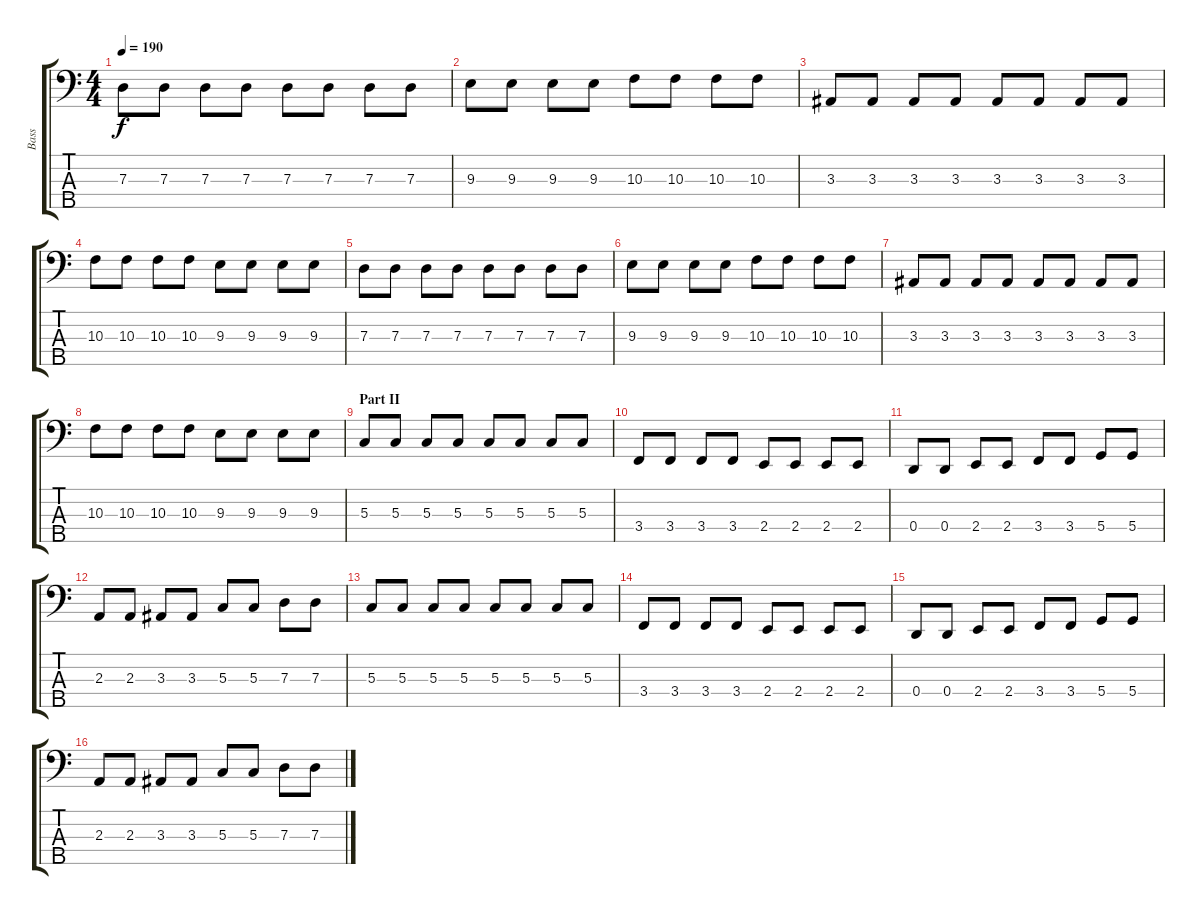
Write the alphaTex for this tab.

\track ("Bass" "Bass") {instrument electricbassfinger}
\staff {score tabs}
\tuning (F2 C2 G1 D1 A0) {hide}
\ts (4 4)
\tempo 190
\clef f4
\ks c
7.3.8{dy f} 7.3.8 7.3.8 7.3.8 7.3.8 7.3.8 7.3.8 7.3.8 |
9.3.8 9.3.8 9.3.8 9.3.8 10.3.8 10.3.8 10.3.8 10.3.8 |
3.3.8 3.3.8 3.3.8 3.3.8 3.3.8 3.3.8 3.3.8 3.3.8 |
10.3.8 10.3.8 10.3.8 10.3.8 9.3.8 9.3.8 9.3.8 9.3.8 |
7.3.8 7.3.8 7.3.8 7.3.8 7.3.8 7.3.8 7.3.8 7.3.8 |
9.3.8 9.3.8 9.3.8 9.3.8 10.3.8 10.3.8 10.3.8 10.3.8 |
3.3.8 3.3.8 3.3.8 3.3.8 3.3.8 3.3.8 3.3.8 3.3.8 |
10.3.8 10.3.8 10.3.8 10.3.8 9.3.8 9.3.8 9.3.8 9.3.8 |
\section ("" "Part II")
5.3.8 5.3.8 5.3.8 5.3.8 5.3.8 5.3.8 5.3.8 5.3.8 |
3.4.8 3.4.8 3.4.8 3.4.8 2.4.8 2.4.8 2.4.8 2.4.8 |
0.4.8 0.4.8 2.4.8 2.4.8 3.4.8 3.4.8 5.4.8 5.4.8 |
2.3.8 2.3.8 3.3.8 3.3.8 5.3.8 5.3.8 7.3.8 7.3.8 |
5.3.8 5.3.8 5.3.8 5.3.8 5.3.8 5.3.8 5.3.8 5.3.8 |
3.4.8 3.4.8 3.4.8 3.4.8 2.4.8 2.4.8 2.4.8 2.4.8 |
0.4.8 0.4.8 2.4.8 2.4.8 3.4.8 3.4.8 5.4.8 5.4.8 |
2.3.8 2.3.8 3.3.8 3.3.8 5.3.8 5.3.8 7.3.8 7.3.8
